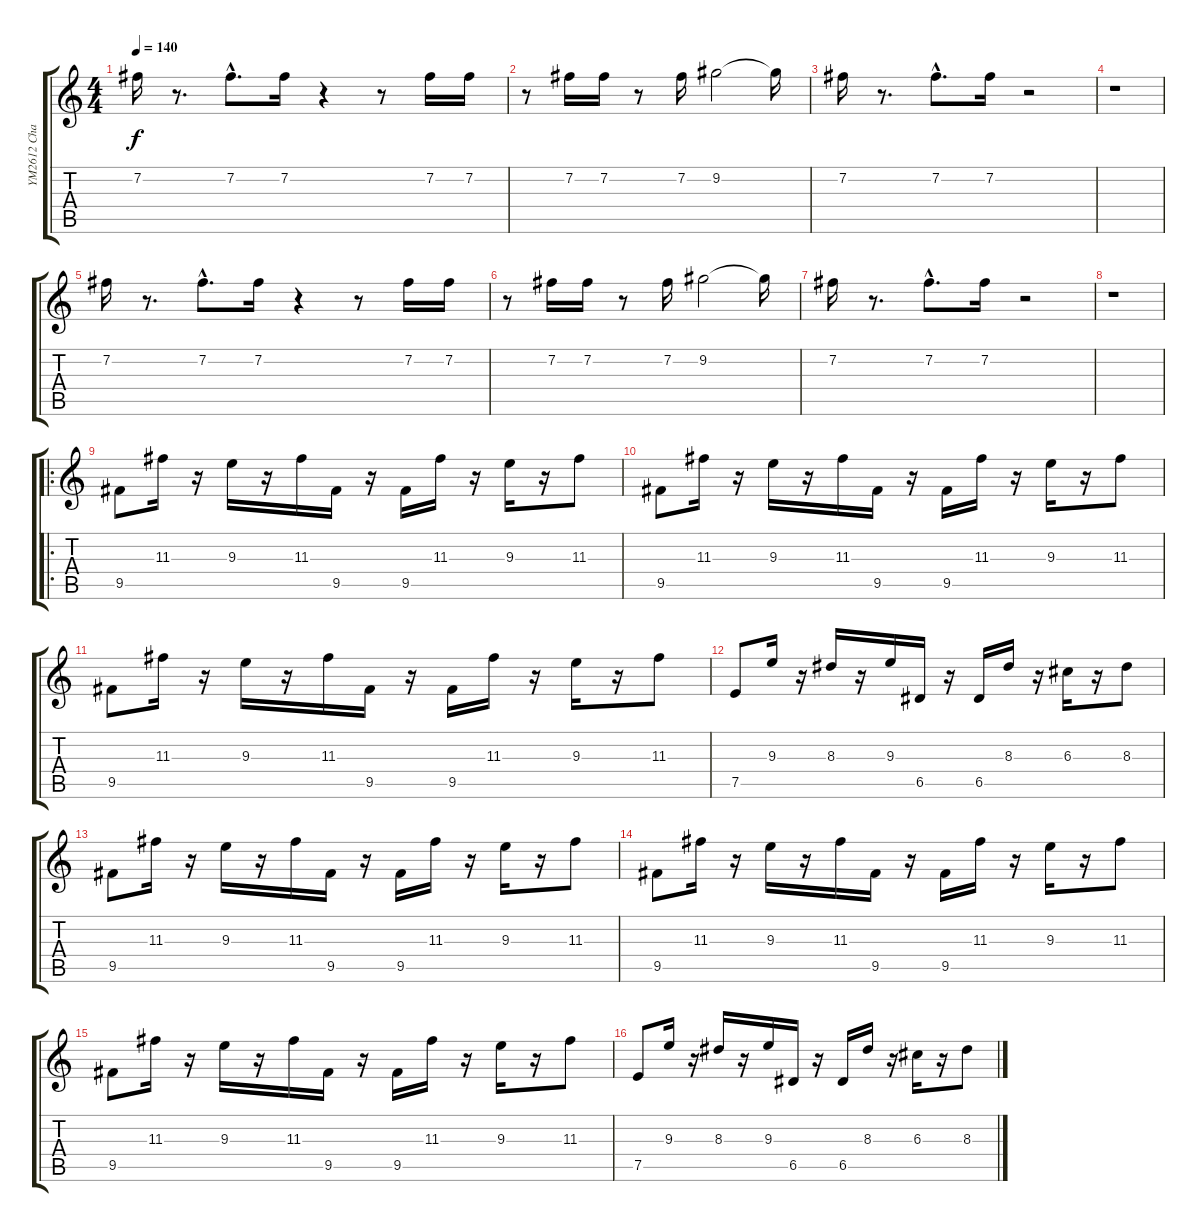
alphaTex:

\track ("YM2612 Chan2" "YM2612 Cha") {instrument acousticguitarnylon}
\staff {score tabs}
\tuning (E4 B3 G3 D3 A2 E2) {hide}
\ts (4 4)
\tempo 140
\clef g2
\ks c
7.2.16{dy f balance 16 instrument acousticguitarnylon} r.8{d} 7.2{hac}.8{d} 7.2.16 r.4 r.8 7.2.16 7.2.16 |
r.8 7.2.16 7.2.16 r.8 7.2.16 9.2.2 9.2{t}.16 |
7.2.16 r.8{d} 7.2{hac}.8{d} 7.2.16 r.2 |
r.1 |
7.2.16 r.8{d} 7.2{hac}.8{d} 7.2.16 r.4 r.8 7.2.16 7.2.16 |
r.8 7.2.16 7.2.16 r.8 7.2.16 9.2.2 9.2{t}.16 |
7.2.16 r.8{d} 7.2{hac}.8{d} 7.2.16 r.2 |
r.1 |
\ro
9.5.8{balance 16} 11.3.16 r.16 9.3.16 r.16 11.3.16 9.5.16 r.16 9.5.16 11.3.16 r.16 9.3.16 r.16 11.3.8 |
9.5.8 11.3.16 r.16 9.3.16 r.16 11.3.16 9.5.16 r.16 9.5.16 11.3.16 r.16 9.3.16 r.16 11.3.8 |
9.5.8 11.3.16 r.16 9.3.16 r.16 11.3.16 9.5.16 r.16 9.5.16 11.3.16 r.16 9.3.16 r.16 11.3.8 |
7.5.8 9.3.16 r.16 8.3.16 r.16 9.3.16 6.5.16 r.16 6.5.16 8.3.16 r.16 6.3.16 r.16 8.3.8 |
9.5.8 11.3.16 r.16 9.3.16 r.16 11.3.16 9.5.16 r.16 9.5.16 11.3.16 r.16 9.3.16 r.16 11.3.8 |
9.5.8 11.3.16 r.16 9.3.16 r.16 11.3.16 9.5.16 r.16 9.5.16 11.3.16 r.16 9.3.16 r.16 11.3.8 |
9.5.8 11.3.16 r.16 9.3.16 r.16 11.3.16 9.5.16 r.16 9.5.16 11.3.16 r.16 9.3.16 r.16 11.3.8 |
7.5.8 9.3.16 r.16 8.3.16 r.16 9.3.16 6.5.16 r.16 6.5.16 8.3.16 r.16 6.3.16 r.16 8.3.8
